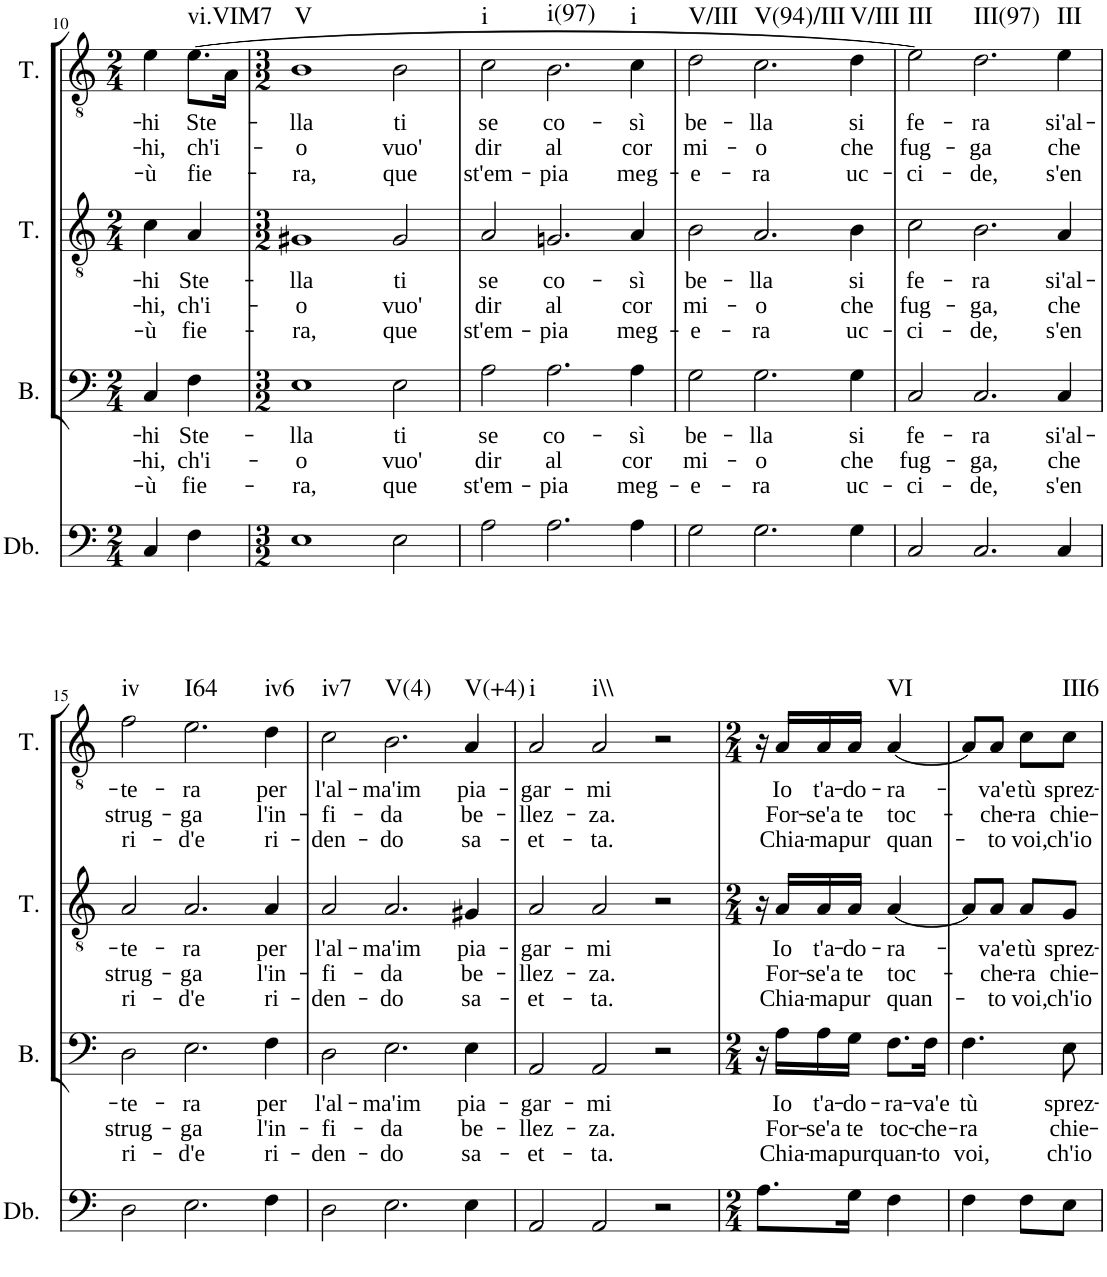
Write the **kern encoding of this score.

**kern	**kern	**text	**text	**text	**kern	**text	**text	**text	**kern	**text	**text	**text	**harte
*part4	*part3	*part3	*part3	*part3	*part2	*part2	*part2	*part2	*part1	*part1	*part1	*part1	*part1
*staff4	*staff3	*staff3	*staff3	*staff3	*staff2	*staff2	*staff2	*staff2	*staff1	*staff1	*staff1	*staff1	*
*I"Basso Continuo	*I"Bass	*	*	*	*I"Tenor	*	*	*	*I"Tenor	*	*	*	*
*	*I'B.	*	*	*	*I'T.	*	*	*	*I'T.	*	*	*	*
!!LO:PB:g=z
*clefF4	*clefF4	*	*	*	*clefGv2	*	*	*	*clefGv2	*	*	*	*
*Trd7c12	*	*	*	*	*Trd7c12	*	*	*	*Trd7c12	*	*	*	*
*k[]	*k[]	*	*	*	*k[]	*	*	*	*k[]	*	*	*	*
*M2/4	*M2/4	*	*	*	*M2/4	*	*	*	*M2/4	*	*	*	*
=10	=10	=10	=10	=10	=10	=10	=10	=10	=10	=10	=10	=10	=10
!	!	!LO:LY:b	!LO:LY:b	!LO:LY:b	!	!LO:LY:b	!LO:LY:b	!LO:LY:b	!	!LO:LY:b	!LO:LY:b	!LO:LY:b	!
4C/	4C/	-hi	-hi,	-ù	4c\	-hi	-hi,	-ù	4e\	-hi	-hi,	-ù	.
!	!	!LO:LY:b	!LO:LY:b	!LO:LY:b	!	!LO:LY:b	!LO:LY:b	!LO:LY:b	!	!LO:LY:b	!LO:LY:b	!LO:LY:b	!LO:H:kt=vi.VIM7
4F\	4F\	Ste-	ch'i-	fie-	4A/	Ste-	ch'i-	fie-	[8.e\L	Ste-	ch'i-	fie-	N
.	.	.	.	.	.	.	.	.	16A\Jk	.	.	.	.
=11	=11	=11	=11	=11	=11	=11	=11	=11	=11	=11	=11	=11	=11
*M3/2	*M3/2	*	*	*	*M3/2	*	*	*	*M3/2	*	*	*	*
!	!	!LO:LY:b	!LO:LY:b	!LO:LY:b	!	!LO:LY:b	!LO:LY:b	!LO:LY:b	!	!LO:LY:b	!LO:LY:b	!LO:LY:b	!LO:H:kt=V
1E	1E	-lla	-o	-ra,	1G#X	-lla	-o	-ra,	1B	-lla	-o	-ra,	N
!	!	!LO:LY:b	!LO:LY:b	!LO:LY:b	!	!LO:LY:b	!LO:LY:b	!LO:LY:b	!	!LO:LY:b	!LO:LY:b	!LO:LY:b	!
2E\	2E\	ti	vuo'	que	2G#/	ti	vuo'	que	2B\	ti	vuo'	que	.
=12	=12	=12	=12	=12	=12	=12	=12	=12	=12	=12	=12	=12	=12
!	!	!LO:LY:b	!LO:LY:b	!LO:LY:b	!	!LO:LY:b	!LO:LY:b	!LO:LY:b	!	!LO:LY:b	!LO:LY:b	!LO:LY:b	!LO:H:kt=i
2A\	2A\	se	dir	st'em-	2A/	se	dir	st'em-	2c\	se	dir	st'em-	N
!	!	!LO:LY:b	!LO:LY:b	!LO:LY:b	!	!LO:LY:b	!LO:LY:b	!LO:LY:b	!	!LO:LY:b	!LO:LY:b	!LO:LY:b	!LO:H:kt=i(97)
2.A\	2.A\	co-	al	-pia	2.Gn/	co-	al	-pia	2.B\	co-	al	-pia	N
!	!	!LO:LY:b	!LO:LY:b	!LO:LY:b	!	!LO:LY:b	!LO:LY:b	!LO:LY:b	!	!LO:LY:b	!LO:LY:b	!LO:LY:b	!LO:H:kt=i
4A\	4A\	-sì	cor	meg-	4A/	-sì	cor	meg-	4c\	-sì	cor	meg-	N
=13	=13	=13	=13	=13	=13	=13	=13	=13	=13	=13	=13	=13	=13
!	!	!LO:LY:b	!LO:LY:b	!LO:LY:b	!	!LO:LY:b	!LO:LY:b	!LO:LY:b	!	!LO:LY:b	!LO:LY:b	!LO:LY:b	!LO:H:kt=V/III
2G\	2G\	be-	mi-	-e-	2B\	be-	mi-	-e-	2d\	be-	mi-	-e-	N
!	!	!LO:LY:b	!LO:LY:b	!LO:LY:b	!	!LO:LY:b	!LO:LY:b	!LO:LY:b	!	!LO:LY:b	!LO:LY:b	!LO:LY:b	!LO:H:kt=V(94)/III
2.G\	2.G\	-lla	-o	-ra	2.A/	-lla	-o	-ra	2.c\	-lla	-o	-ra	N
!	!	!LO:LY:b	!LO:LY:b	!LO:LY:b	!	!LO:LY:b	!LO:LY:b	!LO:LY:b	!	!LO:LY:b	!LO:LY:b	!LO:LY:b	!LO:H:kt=V/III
4G\	4G\	si	che	uc-	4B\	si	che	uc-	4d\	si	che	uc-	N
=14	=14	=14	=14	=14	=14	=14	=14	=14	=14	=14	=14	=14	=14
!	!	!LO:LY:b	!LO:LY:b	!LO:LY:b	!	!LO:LY:b	!LO:LY:b	!LO:LY:b	!	!LO:LY:b	!LO:LY:b	!LO:LY:b	!LO:H:kt=III
2C/	2C/	fe-	fug-	-ci-	2c\	fe-	fug-	-ci-	2e\]	fe-	fug-	-ci-	N
!	!	!LO:LY:b	!LO:LY:b	!LO:LY:b	!	!LO:LY:b	!LO:LY:b	!LO:LY:b	!	!LO:LY:b	!LO:LY:b	!LO:LY:b	!LO:H:kt=III(97)
2.C/	2.C/	-ra	-ga,	-de,	2.B\	-ra	-ga,	-de,	2.d\	-ra	-ga	-de,	N
!	!	!LO:LY:b	!LO:LY:b	!LO:LY:b	!	!LO:LY:b	!LO:LY:b	!LO:LY:b	!	!LO:LY:b	!LO:LY:b	!LO:LY:b	!LO:H:kt=III
4C/	4C/	si'al-	che	s'en	4A/	si'al-	che	s'en	4e\	si'al-	che	s'en	N
!!LO:LB:g=z
=15	=15	=15	=15	=15	=15	=15	=15	=15	=15	=15	=15	=15	=15
!	!	!LO:LY:b	!LO:LY:b	!LO:LY:b	!	!LO:LY:b	!LO:LY:b	!LO:LY:b	!	!LO:LY:b	!LO:LY:b	!LO:LY:b	!LO:H:kt=iv
2D\	2D\	-te-	strug-	ri-	2A/	-te-	strug-	ri-	2f\	-te-	strug-	ri-	N
!	!	!LO:LY:b	!LO:LY:b	!LO:LY:b	!	!LO:LY:b	!LO:LY:b	!LO:LY:b	!	!LO:LY:b	!LO:LY:b	!LO:LY:b	!LO:H:kt=I64
2.E\	2.E\	-ra	-ga	-d'e	2.A/	-ra	-ga	-d'e	2.e\	-ra	-ga	-d'e	N
!	!	!LO:LY:b	!LO:LY:b	!LO:LY:b	!	!LO:LY:b	!LO:LY:b	!LO:LY:b	!	!LO:LY:b	!LO:LY:b	!LO:LY:b	!LO:H:kt=iv6
4F\	4F\	per	l'in-	ri-	4A/	per	l'in-	ri-	4d\	per	l'in-	ri-	N
=16	=16	=16	=16	=16	=16	=16	=16	=16	=16	=16	=16	=16	=16
!	!	!LO:LY:b	!LO:LY:b	!LO:LY:b	!	!LO:LY:b	!LO:LY:b	!LO:LY:b	!	!LO:LY:b	!LO:LY:b	!LO:LY:b	!LO:H:kt=iv7
2D\	2D\	l'al-	-fi-	-den-	2A/	l'al-	-fi-	-den-	2c\	l'al-	-fi-	-den-	N
!	!	!LO:LY:b	!LO:LY:b	!LO:LY:b	!	!LO:LY:b	!LO:LY:b	!LO:LY:b	!	!LO:LY:b	!LO:LY:b	!LO:LY:b	!LO:H:kt=V(4)
2.E\	2.E\	-ma'im	-da	-do	2.A/	-ma'im	-da	-do	2.B\	-ma'im	-da	-do	N
!	!	!LO:LY:b	!LO:LY:b	!LO:LY:b	!	!LO:LY:b	!LO:LY:b	!LO:LY:b	!	!LO:LY:b	!LO:LY:b	!LO:LY:b	!LO:H:kt=V(+4)
4E\	4E\	pia-	be-	sa-	4G#X/	pia-	be-	sa-	4A/	pia-	be-	sa-	N
=17	=17	=17	=17	=17	=17	=17	=17	=17	=17	=17	=17	=17	=17
!	!	!LO:LY:b	!LO:LY:b	!LO:LY:b	!	!LO:LY:b	!LO:LY:b	!LO:LY:b	!	!LO:LY:b	!LO:LY:b	!LO:LY:b	!LO:H:kt=i
2AA/	2AA/	-gar-	-llez-	-et-	2A/	-gar-	-llez-	-et-	2A/	-gar-	-llez-	-et-	N
!	!	!LO:LY:b	!LO:LY:b	!LO:LY:b	!	!LO:LY:b	!LO:LY:b	!LO:LY:b	!	!LO:LY:b	!LO:LY:b	!LO:LY:b	!LO:H:kt=i\\
2AA/	2AA/	-mi	-za.	-ta.	2A/	-mi	-za.	-ta.	2A/	-mi	-za.	-ta.	N
2r	2r	.	.	.	2r	.	.	.	2r	.	.	.	.
=18	=18	=18	=18	=18	=18	=18	=18	=18	=18	=18	=18	=18	=18
*M2/4	*M2/4	*	*	*	*M2/4	*	*	*	*M2/4	*	*	*	*
8.A\L	16r	.	.	.	16r	.	.	.	16r	.	.	.	.
!	!	!LO:LY:b	!LO:LY:b	!LO:LY:b	!	!LO:LY:b	!LO:LY:b	!LO:LY:b	!	!LO:LY:b	!LO:LY:b	!LO:LY:b	!
.	16A\LL	Io	For-	Chia-	16A/LL	Io	For-	Chia-	16A/LL	Io	For-	Chia-	.
!	!	!LO:LY:b	!LO:LY:b	!LO:LY:b	!	!LO:LY:b	!LO:LY:b	!LO:LY:b	!	!LO:LY:b	!LO:LY:b	!LO:LY:b	!
.	16A\	t'a-	-se'a	-ma	16A/	t'a-	-se'a	-ma	16A/	t'a-	-se'a	-ma	.
!	!	!LO:LY:b	!LO:LY:b	!LO:LY:b	!	!LO:LY:b	!LO:LY:b	!LO:LY:b	!	!LO:LY:b	!LO:LY:b	!LO:LY:b	!
16G\Jk	16G\JJ	-do-	te	pur	16A/JJ	-do-	te	pur	16A/JJ	-do-	te	pur	.
!	!	!LO:LY:b	!LO:LY:b	!LO:LY:b	!	!LO:LY:b	!LO:LY:b	!LO:LY:b	!	!LO:LY:b	!LO:LY:b	!LO:LY:b	!LO:H:kt=VI
4F\	8.F\L	-ra-	toc-	quan-	[4A/	-ra-	toc-	quan-	[4A/	-ra-	toc-	quan-	N
!	!	!LO:LY:b	!LO:LY:b	!LO:LY:b	!	!	!	!	!	!	!	!	!
.	16F\Jk	-va'e	-che-	-to	.	.	.	.	.	.	.	.	.
=19	=19	=19	=19	=19	=19	=19	=19	=19	=19	=19	=19	=19	=19
!	!	!LO:LY:b	!LO:LY:b	!LO:LY:b	!	!	!	!	!	!	!	!	!
4F\	4.F\	tù	-ra	voi,	8A/L]	.	.	.	8A/L]	.	.	.	.
!	!	!	!	!	!	!LO:LY:b	!LO:LY:b	!LO:LY:b	!	!LO:LY:b	!LO:LY:b	!LO:LY:b	!
.	.	.	.	.	8A/J	-va'e	-che-	-to	8A/J	-va'e	-che-	-to	.
!	!	!	!	!	!	!LO:LY:b	!LO:LY:b	!LO:LY:b	!	!LO:LY:b	!LO:LY:b	!LO:LY:b	!
8F\L	.	.	.	.	8A/L	tù	-ra	voi,	8c\L	tù	-ra	voi,	.
!	!	!LO:LY:b	!LO:LY:b	!LO:LY:b	!	!LO:LY:b	!LO:LY:b	!LO:LY:b	!	!LO:LY:b	!LO:LY:b	!LO:LY:b	!LO:H:kt=III6
8E\J	8E\	sprez-	chie-	ch'io	8G/J	sprez-	chie-	ch'io	8c\J	sprez-	chie-	ch'io	N
=	=	=	=	=	=	=	=	=	=	=	=	=	=
*-	*-	*-	*-	*-	*-	*-	*-	*-	*-	*-	*-	*-	*-
